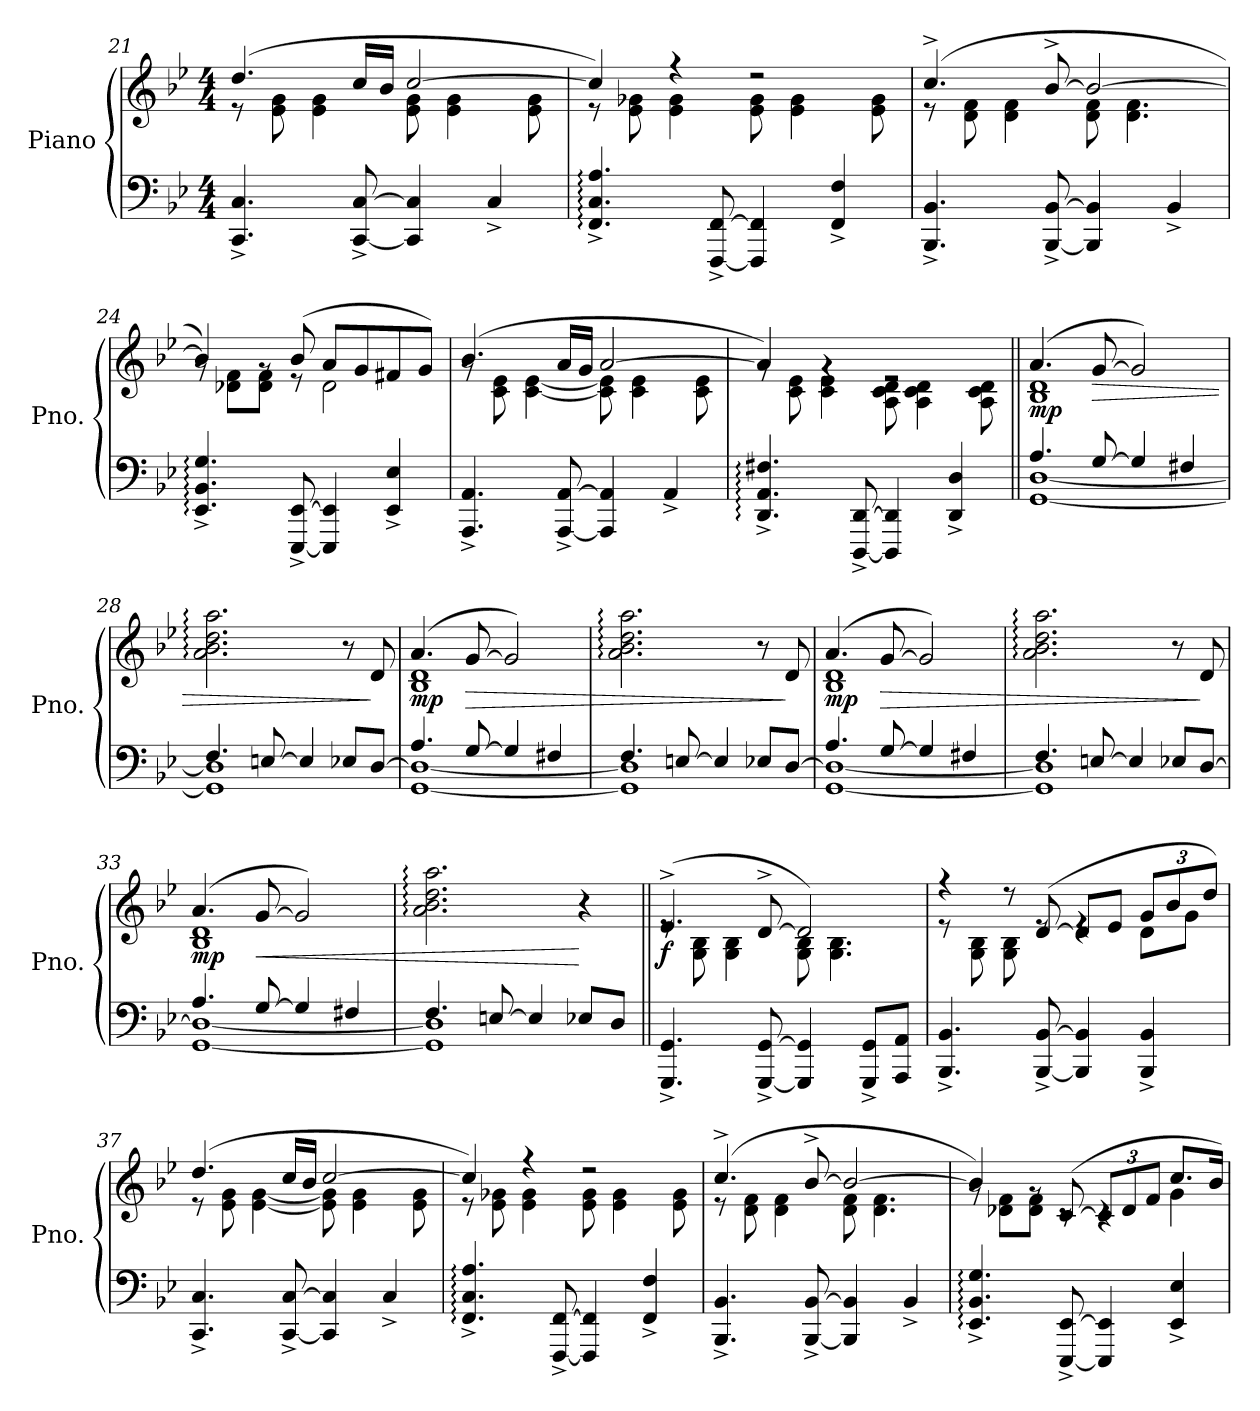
**kern	**kern	**dynam
*part1	*part1	*part1
*staff2	*staff1	*staff1/2
*I"Piano	*	*
*I'Pno.	*	*
*clefF4	*clefG2	*
*k[b-e-]	*k[b-e-]	*
*M4/4	*M4/4	*
=21	=21	=21
*	*^	*
4.CC/^ 4.C/^	(4.dd/	8r	.
.	.	8e-\ 8g\	.
.	.	4e-\ 4g\	.
[8CC/^ [8C/^	16cc/LL	.	.
.	16b-/JJ	.	.
4CC/] 4C/]	[2cc/	8e-\ 8g\	.
.	.	4e-\ 4g\	.
4C^/	.	.	.
.	.	8e-\ 8g\	.
=22	=22	=22	=22
4.FF/:^ 4.C/:^ 4.A/:^	4cc/])	8r	.
.	.	8e-\ 8g-X\	.
.	4r	4e-\ 4g-\	.
[8FFF/^ [8FF/^	.	.	.
4FFF/] 4FF/]	2r	8e-\ 8g-\	.
.	.	4e-\ 4g-\	.
4FF/^ 4F/^	.	.	.
.	.	8e-\ 8g-\	.
=23	=23	=23	=23
4.BBB-/^ 4.BB-/^	(4.cc^/	8r	.
.	.	8d\ 8f\	.
.	.	4d\ 4f\	.
[8BBB-/^ [8BB-/^	[8b-^/	.	.
4BBB-/] 4BB-/]	2b-/_	8d\ 8f\	.
.	.	4.d\ 4.f\	.
4BB-^/	.	.	.
!!LO:PB:g=z	!!
=24	=24	=24	=24
4.EE-/:^ 4.BB-/:^ 4.G/:^	4b-/])	8rg	.
.	.	8d-X\ 8f\L	.
.	8rg	8d-\ 8f\J	.
[8EEE-/^ [8EE-/^	(8b-/	8re	.
4EEE-/] 4EE-/]	8a/L	2d-\	.
.	8g/	.	.
4EE-/^ 4E-/^	8f#X/	.	.
.	8g/J)	.	.
=25	=25	=25	=25
4.AAA/^ 4.AA/^	(4.b-/	8rg	.
.	.	8c\ 8e-\	.
.	.	[4c\ [4e-\	.
[8AAA/^ [8AA/^	16a/LL	.	.
.	16g/JJ	.	.
4AAA/] 4AA/]	[2a/	8c\] 8e-\]	.
.	.	4c\ 4e-\	.
4AA^/	.	.	.
.	.	8c\ 8e-\	.
=26	=26	=26	=26
4.DD/:^ 4.AA/:^ 4.F#X/:^	4a/])	8rg	.
.	.	8c\ 8e-\	.
.	4rg	4c\ 4e-\	.
[8DDD/^ [8DD/^	.	.	.
4DDD/] 4DD/]	2re	8A\ 8c\ 8d\	.
.	.	4A\ 4c\ 4d\	.
4DD/^ 4D/^	.	.	.
.	.	8A\ 8c\ 8d\	.
=27||	=27||	=27||	=27||
*^	*	*	*
!	!	!	!	!LO:DY:b
4.A/	[1GG [1D	(4.a/	1B- 1d	mp
!	!	!	!	!LO:HP:b
[8G/	.	[8g/	.	>
4G/]	.	2g/])	.	.
4F#X/	.	.	.	.
*	*	*v	*v	*
!!LO:LB:g=z
=28	=28	=28	=28
4.F/	1GG] 1D]	2.a\: 2.b-\: 2.dd\: 2.aa\:	.
[8En/	.	.	.
4E/]	.	.	.
8E-X/L	.	8r	.
[8D/J	.	8d/	]
=29	=29	=29	=29
*	*	*^	*
!	!	!	!	!LO:DY:b
4.A/	[1GG 1D_	(4.a/	1B- 1d	mp
!	!	!	!	!LO:HP:b
[8G/	.	[8g/	.	>
4G/]	.	2g/])	.	.
4F#X/	.	.	.	.
*	*	*v	*v	*
=30	=30	=30	=30
4.F/	1GG] 1D]	2.a\: 2.b-\: 2.dd\: 2.aa\:	.
[8En/	.	.	.
4E/]	.	.	.
8E-X/L	.	8r	.
[8D/J	.	8d/	]
=31	=31	=31	=31
*	*	*^	*
!	!	!	!	!LO:DY:b
4.A/	[1GG 1D_	(4.a/	1B- 1d	mp
!	!	!	!	!LO:HP:b
[8G/	.	[8g/	.	>
4G/]	.	2g/])	.	.
4F#X/	.	.	.	.
*	*	*v	*v	*
!!LO:LB:g=z
=32	=32	=32	=32
4.F/	1GG] 1D]	2.a\: 2.b-\: 2.dd\: 2.aa\:	.
[8En/	.	.	.
4E/]	.	.	.
8E-X/L	.	8r	.
[8D/J	.	8d/	]
=33	=33	=33	=33
*	*	*^	*
!	!	!	!	!LO:DY:b
4.A/	[1GG 1D_	(4.a/	1B- 1d	mp
!	!	!	!	!LO:HP:b
[8G/	.	[8g/	.	<
4G/]	.	2g/])	.	.
4F#X/	.	.	.	.
*	*	*v	*v	*
=34	=34	=34	=34
4.F/	1GG] 1D]	2.a\: 2.b-\: 2.dd\: 2.aa\:	.
[8En/	.	.	.
4E/]	.	.	.
8E-X/L	.	4r	[
8D/J	.	.	.
*v	*v	*	*
=35||	=35||	=35||
*	*^	*
!	!	!	!LO:DY:b
4.GGG/^ 4.GG/^	(>4.e-^/	8re	f
.	.	8G\ 8B-\	.
.	.	4G\ 4B-\	.
[8GGG/^ [8GG/^	[8d^/	.	.
4GGG/] 4GG/]	2d/])	8G\ 8B-\	.
.	.	4.G\ 4.B-\	.
8GGG/^ 8GG/^L	.	.	.
8AAA/ 8AA/J	.	.	.
!!LO:LB:g=z	!!
=36	=36	=36	=36
4.BBB-/^ 4.BB-/^	4r	8re	.
.	.	8G\ 8B-\	.
.	8r	8G\ 8B-\	.
[8BBB-/^ [8BB-/^	([8d/	8re	.
4BBB-/] 4BB-/]	8d/L]	4re	.
.	8e-/J	.	.
*	*Xbrackettup	*	*
4BBB-/^ 4BB-/^	12g/L	8d\L	.
.	12b-/	.	.
.	.	8g\J	.
.	12dd/J)	.	.
=37	=37	=37	=37
4.CC/^ 4.C/^	(>4.dd/	8r	.
.	.	8e-\ 8g\	.
.	.	[4e-\ [4g\	.
[8CC/^ [8C/^	16cc/LL	.	.
.	16b-/JJ	.	.
4CC/] 4C/]	[2cc/	8e-\] 8g\]	.
.	.	4e-\ 4g\	.
4C^/	.	.	.
.	.	8e-\ 8g\	.
=38	=38	=38	=38
4.FF/:^ 4.C/:^ 4.A/:^	4cc/])	8r	.
.	.	8e-\ 8g-X\	.
.	4r	4e-\ 4g-\	.
[8FFF/^ [8FF/^	.	.	.
4FFF/] 4FF/]	2r	8e-\ 8g-\	.
.	.	4e-\ 4g-\	.
4FF/^ 4F/^	.	.	.
.	.	8e-\ 8g-\	.
=39	=39	=39	=39
4.BBB-/^ 4.BB-/^	(4.cc^/	8r	.
.	.	8d\ 8f\	.
.	.	4d\ 4f\	.
[8BBB-/^ [8BB-/^	[8b-^/	.	.
4BBB-/] 4BB-/]	2b-/_	8d\ 8f\	.
.	.	4.d\ 4.f\	.
4BB-^/	.	.	.
!!LO:LB:g=z	!!
=40	=40	=40	=40
4.EE-/:^ 4.BB-/:^ 4.G/:^	4b-/])	8rg	.
.	.	8d-X\ 8f\L	.
.	8rg	8d-\ 8f\J	.
[8EEE-/^ [8EE-/^	([8c/	8rc	.
4EEE-/] 4EE-/]	12c/L]	4rc	.
.	12d-/	.	.
.	12f/J	.	.
4EE-/^ 4E-/^	8.cc/L	4g\	.
.	16b-/Jk)	.	.
*	*v	*v	*
=	=	=
*-	*-	*-
